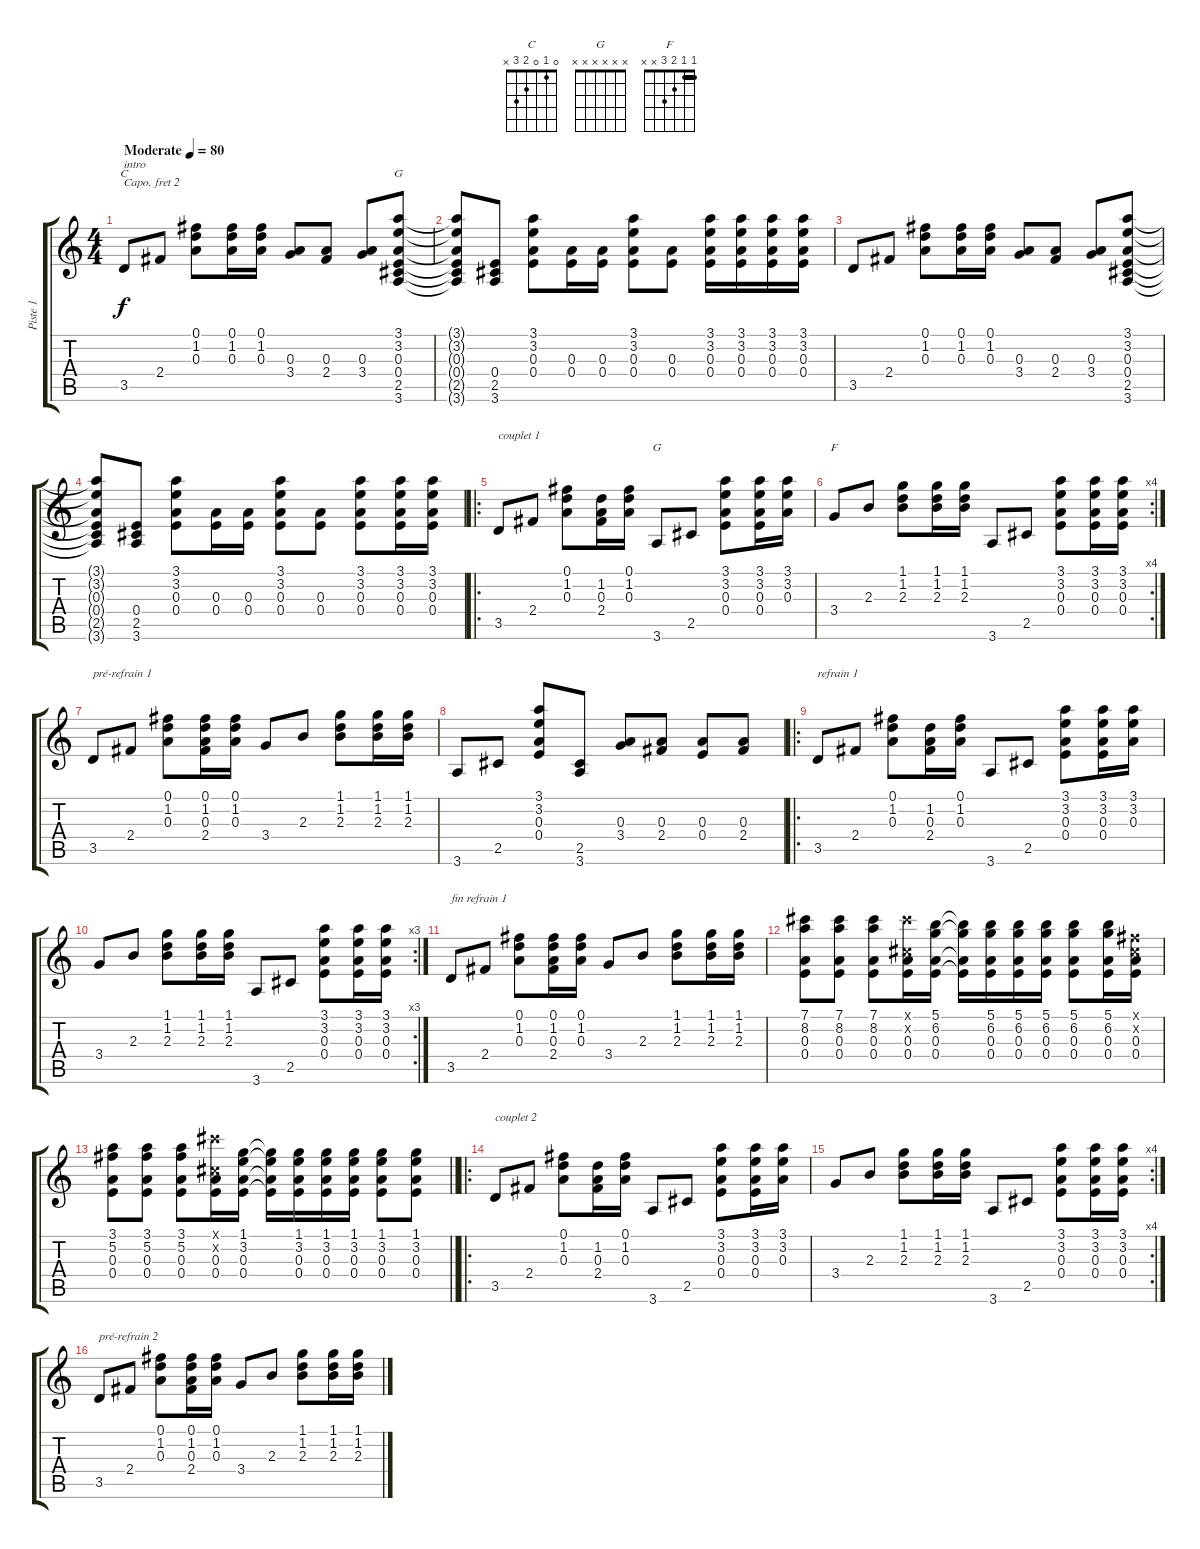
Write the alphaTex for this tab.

\track ("Piste 1" "Piste 1") {instrument acousticguitarsteel}
\staff {score tabs}
\capo 2
\tuning (E4 B3 G3 D3 A2 E2) {hide}
\chord ("C" 0 1 0 2 3 x)
\chord ("G" 3 3 0 0 2 3) {barre 3}
\chord ("G" x x x x x x)
\chord ("F" 1 1 2 3 x x) {barre 1}
\ts (4 4)
\tempo (80 "Moderate")
\clef g2
\ks c
3.5.8{ch "C" txt "intro" dy f instrument acousticguitarsteel} 2.4.8 (0.1 1.2 0.3).8 (0.1 1.2 0.3).16 (0.1 1.2 0.3).16 (0.3 3.4).8 (0.3 2.4).8 (0.3 3.4).8 (3.1 3.2 0.3 0.4 2.5 3.6).8{ch "G"} |
(3.1{t} 3.2{t} 0.3{t} 0.4{t} 2.5{t} 3.6{t}).8 (0.4 2.5 3.6).8 (3.1 3.2 0.3 0.4).8 (0.3 0.4).16 (0.3 0.4).16 (3.1 3.2 0.3 0.4).8 (0.3 0.4).8 (3.1 3.2 0.3 0.4).16 (3.1 3.2 0.3 0.4).16 (3.1 3.2 0.3 0.4).16 (3.1 3.2 0.3 0.4).16 |
3.5.8 2.4.8 (0.1 1.2 0.3).8 (0.1 1.2 0.3).16 (0.1 1.2 0.3).16 (0.3 3.4).8 (0.3 2.4).8 (0.3 3.4).8 (3.1 3.2 0.3 0.4 2.5 3.6).8 |
(3.1{t} 3.2{t} 0.3{t} 0.4{t} 2.5{t} 3.6{t}).8 (0.4 2.5 3.6).8 (3.1 3.2 0.3 0.4).8 (0.3 0.4).16 (0.3 0.4).16 (3.1 3.2 0.3 0.4).8 (0.3 0.4).8 (3.1 3.2 0.3 0.4).8 (3.1 3.2 0.3 0.4).16 (3.1 3.2 0.3 0.4).16 |
\ro
3.5.8{txt "couplet 1"} 2.4.8 (0.1 1.2 0.3).8 (1.2 0.3 2.4).16 (0.1 1.2 0.3).16 3.6.8{ch "G"} 2.5.8 (3.1 3.2 0.3 0.4).8 (3.1 3.2 0.3 0.4).16 (3.1 3.2 0.3).16 |
\rc 4
3.4.8{ch "F"} 2.3.8 (1.1 1.2 2.3).8 (1.1 1.2 2.3).16 (1.1 1.2 2.3).16 3.6.8 2.5.8 (3.1 3.2 0.3 0.4).8 (3.1 3.2 0.3 0.4).16 (3.1 3.2 0.3 0.4).16 |
3.5.8{txt "pré-refrain 1"} 2.4.8 (0.1 1.2 0.3).8 (0.1 1.2 0.3 2.4).16 (0.1 1.2 0.3).16 3.4.8 2.3.8 (1.1 1.2 2.3).8 (1.1 1.2 2.3).16 (1.1 1.2 2.3).16 |
3.6.8 2.5.8 (3.1 3.2 0.3 0.4).8 (2.5 3.6).8 (0.3 3.4).8 (0.3 2.4).8 (0.3 0.4).8 (0.3 2.4).8 |
\ro
3.5.8{txt "refrain 1"} 2.4.8 (0.1 1.2 0.3).8 (1.2 0.3 2.4).16 (0.1 1.2 0.3).16 3.6.8 2.5.8 (3.1 3.2 0.3 0.4).8 (3.1 3.2 0.3 0.4).16 (3.1 3.2 0.3).16 |
\rc 3
3.4.8 2.3.8 (1.1 1.2 2.3).8 (1.1 1.2 2.3).16 (1.1 1.2 2.3).16 3.6.8 2.5.8 (3.1 3.2 0.3 0.4).8 (3.1 3.2 0.3 0.4).16 (3.1 3.2 0.3 0.4).16 |
3.5.8{txt "fin refrain 1"} 2.4.8 (0.1 1.2 0.3).8 (0.1 1.2 0.3 2.4).16 (0.1 1.2 0.3).16 3.4.8 2.3.8 (1.1 1.2 2.3).8 (1.1 1.2 2.3).16 (1.1 1.2 2.3).16 |
(7.1 8.2 0.3 0.4).8 (7.1 8.2 0.3 0.4).8 (7.1 8.2 0.3 0.4).8 (7.1{x} 0.2{x} 0.3 0.4).16 (5.1 6.2 0.3 0.4).16 (5.1{t} 6.2{t} 0.3{t} 0.4{t}).16 (5.1 6.2 0.3 0.4).16 (5.1 6.2 0.3 0.4).16 (5.1 6.2 0.3 0.4).16 (5.1 6.2 0.3 0.4).8 (5.1 6.2 0.3 0.4).16 (0.1{x} 0.2{x} 0.3 0.4).16 |
\barLineRight lightlight
(3.1 5.2 0.3 0.4).8 (3.1 5.2 0.3 0.4).8 (3.1 5.2 0.3 0.4).8 (7.1{x} 0.2{x} 0.3 0.4).16 (1.1 3.2 0.3 0.4).16 (1.1{t} 3.2{t} 0.3{t} 0.4{t}).16 (1.1 3.2 0.3 0.4).16 (1.1 3.2 0.3 0.4).16 (1.1 3.2 0.3 0.4).16 (1.1 3.2 0.3 0.4).8 (1.1 3.2 0.3 0.4).8 |
\ro
3.5.8{txt "couplet 2"} 2.4.8 (0.1 1.2 0.3).8 (1.2 0.3 2.4).16 (0.1 1.2 0.3).16 3.6.8 2.5.8 (3.1 3.2 0.3 0.4).8 (3.1 3.2 0.3 0.4).16 (3.1 3.2 0.3).16 |
\rc 4
3.4.8 2.3.8 (1.1 1.2 2.3).8 (1.1 1.2 2.3).16 (1.1 1.2 2.3).16 3.6.8 2.5.8 (3.1 3.2 0.3 0.4).8 (3.1 3.2 0.3 0.4).16 (3.1 3.2 0.3 0.4).16 |
3.5.8{txt "pré-refrain 2"} 2.4.8 (0.1 1.2 0.3).8 (0.1 1.2 0.3 2.4).16 (0.1 1.2 0.3).16 3.4.8 2.3.8 (1.1 1.2 2.3).8 (1.1 1.2 2.3).16 (1.1 1.2 2.3).16
